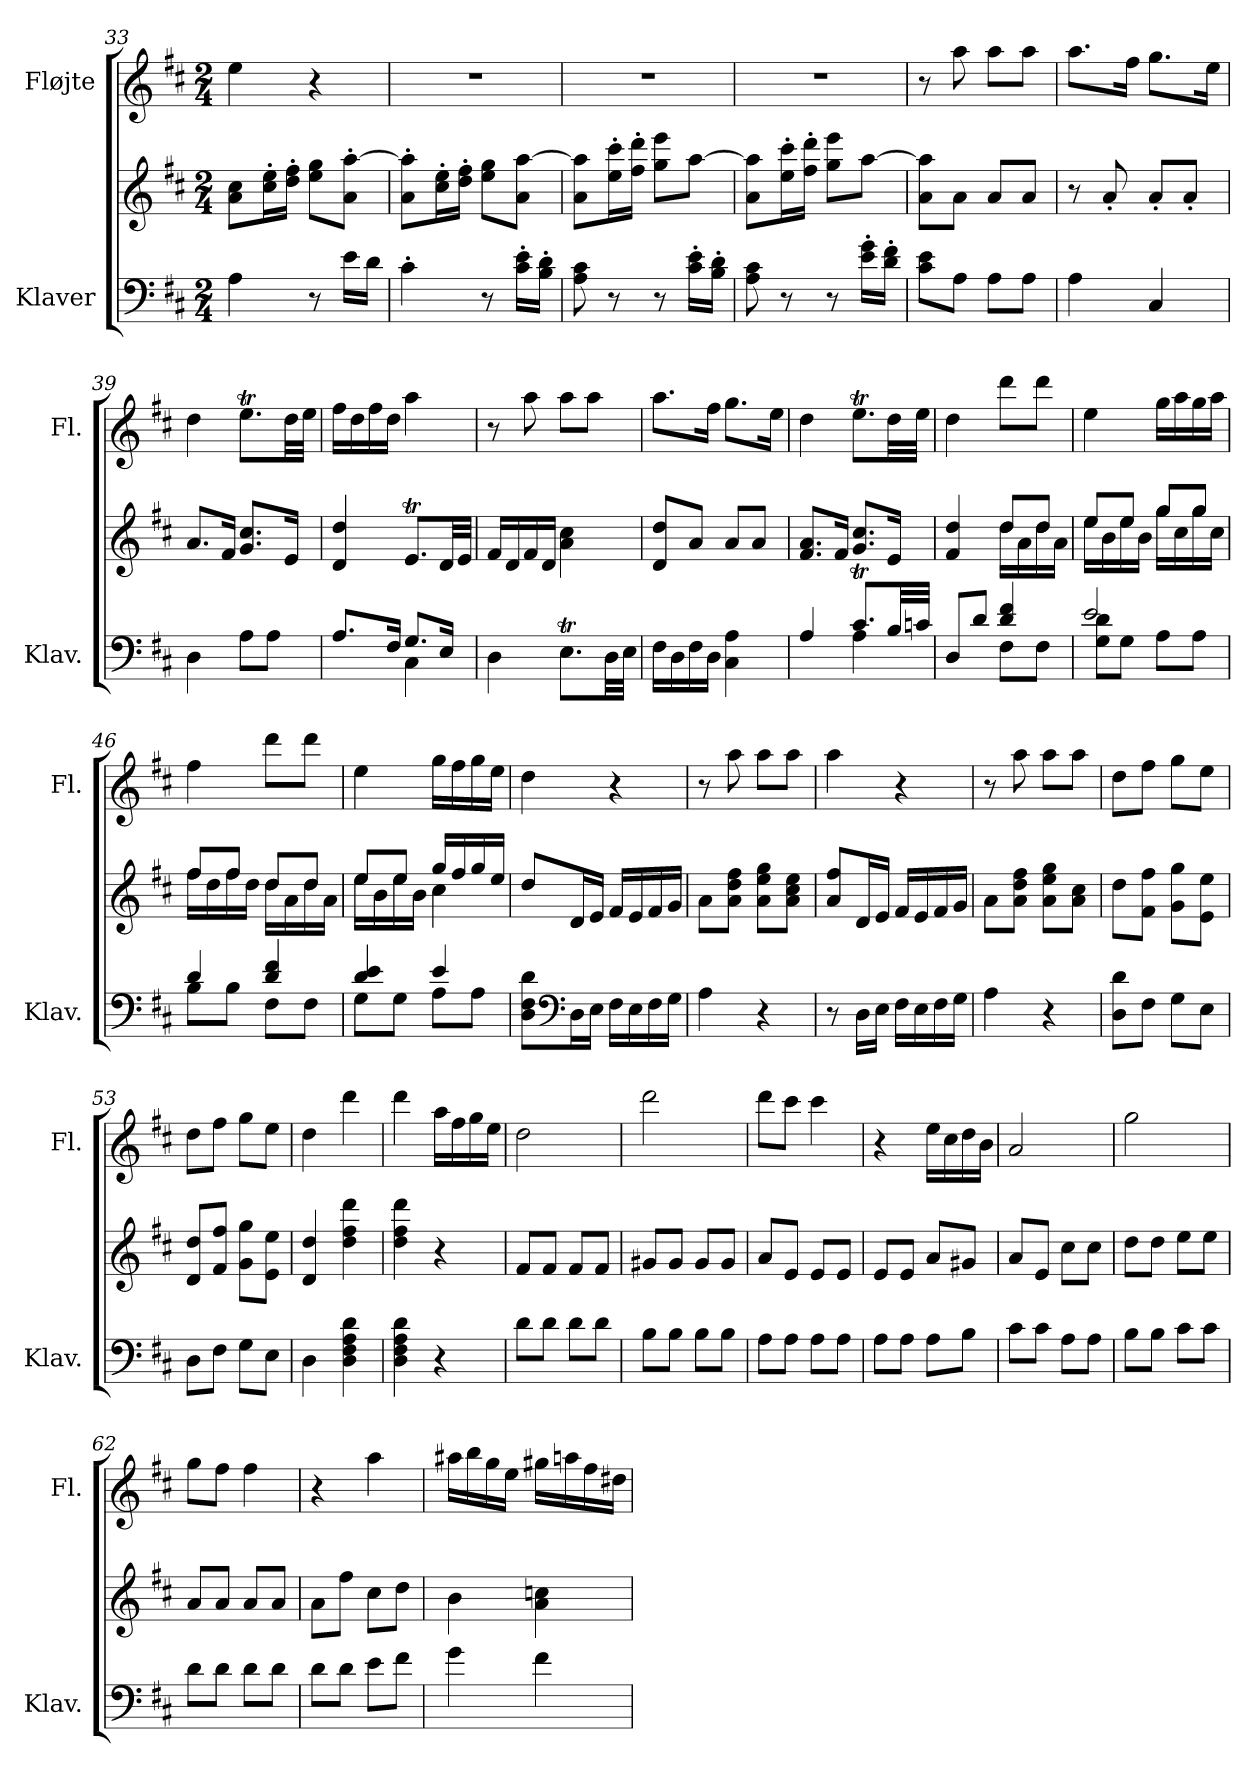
**kern	**kern	**kern
*part2	*part2	*part1
*staff3	*staff2	*staff1
*I"Klaver	*	*I"Fløjte
*I'Klav.	*	*I'Fl.
*clefF4	*clefG2	*clefG2
*k[f#c#]	*k[f#c#]	*k[f#c#]
*M2/4	*M2/4	*M2/4
=33	=33	=33
4A\	8a\ 8cc#\L	4ee\
.	16cc#\' 16ee\'L	.
.	16dd\' 16ff#\'JJ	.
8r	8ee\ 8gg\L	4r
16e\LL	8a\' [8aa\'J	.
16d\JJ	.	.
!!LO:LB:g=z
=34	=34	=34
4c#'\	8a\' 8aa\]'L	2r
.	16cc#\' 16ee\'L	.
.	16dd\' 16ff#\'JJ	.
8r	8ee\ 8gg\L	.
16c#\' 16e\'LL	8a\ [8aa\J	.
16B\' 16d\'JJ	.	.
=35	=35	=35
8A\ 8c#\	8a\ 8aa\]L	2r
8r	16ee\' 16ccc#\'L	.
.	16ff#\' 16ddd\'JJ	.
8r	8gg\ 8eee\L	.
16c#\' 16e\'LL	[8aa\J	.
16B\' 16d\'JJ	.	.
=36	=36	=36
8A\ 8c#\	8a\ 8aa\]L	2r
8r	16ee\' 16ccc#\'L	.
.	16ff#\' 16ddd\'JJ	.
8r	8gg\ 8eee\L	.
16e\' 16g\'LL	[8aa\J	.
16d\' 16f#\'JJ	.	.
=37	=37	=37
8c#\ 8e\L	8a\ 8aa\]L	8r
8A\J	8a\J	8aa\
8A\L	8a/L	8aa\L
8A\J	8a/J	8aa\J
=38	=38	=38
4A\	8r	8.aa\L
.	8a'/	.
.	.	16ff#\Jk
4C#/	8a'/L	8.gg\L
.	8a'/J	.
.	.	16ee\Jk
!!LO:LB:g=z
=39	=39	=39
4D\	8.a/L	4dd\
.	16f#/Jk	.
8A\L	8.g/ 8.cc#/L	8.eeT\L
8A\J	.	.
.	16e/Jk	32dd\LL
.	.	32ee\JJJ
=40	=40	=40
*^	*	*
8.A/L	4ryy	4d/ 4dd/	16ff#\LL
.	.	.	16dd\
.	.	.	16ff#\
16F#/Jk	.	.	16dd\JJ
8.G/L	4C#\	8.eT/L	4aa\
16E/Jk	.	32d/LL	.
.	.	32e/JJJ	.
*v	*v	*	*
=41	=41	=41
4D\	16f#/LL	8r
.	16d/	.
.	16f#/	8aa\
.	16d/JJ	.
8.ET\L	4a\ 4cc#\	8aa\L
.	.	8aa\J
32D\LL	.	.
32E\JJJ	.	.
=42	=42	=42
16F#\LL	8d/ 8dd/L	8.aa\L
16D\	.	.
16F#\	8a/J	.
16D\JJ	.	16ff#\Jk
4C#\ 4A\	8a/L	8.gg\L
.	8a/J	.
.	.	16ee\Jk
=43	=43	=43
*^	*	*
4A/	4ryy	8.f#/ 8.a/L	4dd\
.	.	16f#/Jk	.
8.c#t/L	4A\	8.g/ 8.cc#/L	8.eeT\L
32B/LL	.	16e/Jk	32dd\LL
32cn/JJJ	.	.	32ee\JJJ
!!LO:PB:g=z
=44	=44	=44	=44
*	*	*^	*
8D/L	4ryy	4f#/ 4dd/	4ryy	4dd\
8d/J	.	.	.	.
8F#\L	4d/ 4f#/	8dd/L	16dd\LL	8ddd\L
.	.	.	16a\	.
8F#\J	.	8dd/J	16dd\	8ddd\J
.	.	.	16a\JJ	.
=45	=45	=45	=45	=45
2e/	8G\ 8d\L	8ee/L	16ee\LL	4ee\
.	.	.	16b\	.
.	8G\J	8ee/J	16ee\	.
.	.	.	16b\JJ	.
.	8A\L	8gg/L	16gg\LL	16gg\LL
.	.	.	16cc#\	16aa\
.	8A\J	8gg/J	16gg\	16gg\
.	.	.	16cc#\JJ	16aa\JJ
=46	=46	=46	=46	=46
4d/	8B\L	8ff#/L	16ff#\LL	4ff#\
.	.	.	16dd\	.
.	8B\J	8ff#/J	16ff#\	.
.	.	.	16dd\JJ	.
4d/ 4f#/	8F#\L	8dd/L	16dd\LL	8ddd\L
.	.	.	16a\	.
.	8F#\J	8dd/J	16dd\	8ddd\J
.	.	.	16a\JJ	.
=47	=47	=47	=47	=47
4d/ 4e/	8G\L	8ee/L	16ee\LL	4ee\
.	.	.	16b\	.
.	8G\J	8ee/J	16ee\	.
.	.	.	16b\JJ	.
4e/	8A\L	16gg/LL	4cc#\	16gg\LL
.	.	16ff#/	.	16ff#\
.	8A\J	16gg/	.	16gg\
.	.	16ee/JJ	.	16ee\JJ
*v	*v	*	*	*
*	*v	*v	*
=48	=48	=48
8D\ 8F#\ 8d\L	8dd/L	4dd\
*clefF4	*	*
16D\L	16d/L	.
16E\JJ	16e/JJ	.
16F#\LL	16f#/LL	4r
16E\	16e/	.
16F#\	16f#/	.
16G\JJ	16g/JJ	.
!!LO:LB:g=z
=49	=49	=49
4A\	8a\L	8r
.	8a\ 8dd\ 8ff#\J	8aa\
4r	8a\ 8ee\ 8gg\L	8aa\L
.	8a\ 8cc#\ 8ee\J	8aa\J
=50	=50	=50
8r	8a/ 8ff#/L	4aa\
16D\LL	16d/L	.
16E\JJ	16e/JJ	.
16F#\LL	16f#/LL	4r
16E\	16e/	.
16F#\	16f#/	.
16G\JJ	16g/JJ	.
=51	=51	=51
4A\	8a\L	8r
.	8a\ 8dd\ 8ff#\J	8aa\
4r	8a\ 8ee\ 8gg\L	8aa\L
.	8a\ 8cc#\J	8aa\J
=52	=52	=52
8D\ 8d\L	8dd\L	8dd\L
8F#\J	8f#\ 8ff#\J	8ff#\J
8G\L	8g\ 8gg\L	8gg\L
8E\J	8e\ 8ee\J	8ee\J
=53	=53	=53
8D\L	8d/ 8dd/L	8dd\L
8F#\J	8f#/ 8ff#/J	8ff#\J
8G\L	8g\ 8gg\L	8gg\L
8E\J	8e\ 8ee\J	8ee\J
=54	=54	=54
4D\	4d/ 4dd/	4dd\
4D\ 4F#\ 4A\ 4d\	4dd\ 4ff#\ 4ddd\	4ddd\
=55	=55	=55
4D\ 4F#\ 4A\ 4d\	4dd\ 4ff#\ 4ddd\	4ddd\
4r	4r	16aa\LL
.	.	16ff#\
.	.	16gg\
.	.	16ee\JJ
!!LO:LB:g=z
=56	=56	=56
8d\L	8f#/L	2dd\
8d\J	8f#/J	.
8d\L	8f#/L	.
8d\J	8f#/J	.
=57	=57	=57
8B\L	8g#X/L	2ddd\
8B\J	8g#/J	.
8B\L	8g#/L	.
8B\J	8g#/J	.
=58	=58	=58
8A\L	8a/L	8ddd\L
8A\J	8e/J	8ccc#\J
8A\L	8e/L	4ccc#\
8A\J	8e/J	.
=59	=59	=59
8A\L	8e/L	4r
8A\J	8e/J	.
8A\L	8a/L	16ee\LL
.	.	16cc#\
8B\J	8g#X/J	16dd\
.	.	16b\JJ
=60	=60	=60
8c#\L	8a/L	2a/
8c#\J	8e/J	.
8A\L	8cc#\L	.
8A\J	8cc#\J	.
=61	=61	=61
8B\L	8dd\L	2gg\
8B\J	8dd\J	.
8c#\L	8ee\L	.
8c#\J	8ee\J	.
=62	=62	=62
8d\L	8a/L	8gg\L
8d\J	8a/J	8ff#\J
8d\L	8a/L	4ff#\
8d\J	8a/J	.
!!LO:LB:g=z
=63	=63	=63
8d\L	8a\L	4r
8d\J	8ff#\J	.
8e\L	8cc#\L	4aa\
8f#\J	8dd\J	.
=64	=64	=64
4g\	4b\	16aa#X\LL
.	.	16bb\
.	.	16gg\
.	.	16ee\JJ
4f#\	4a\ 4ccn\	16gg#X\LL
.	.	16aan\
.	.	16ff#\
.	.	16dd#X\JJ
=	=	=
*-	*-	*-
